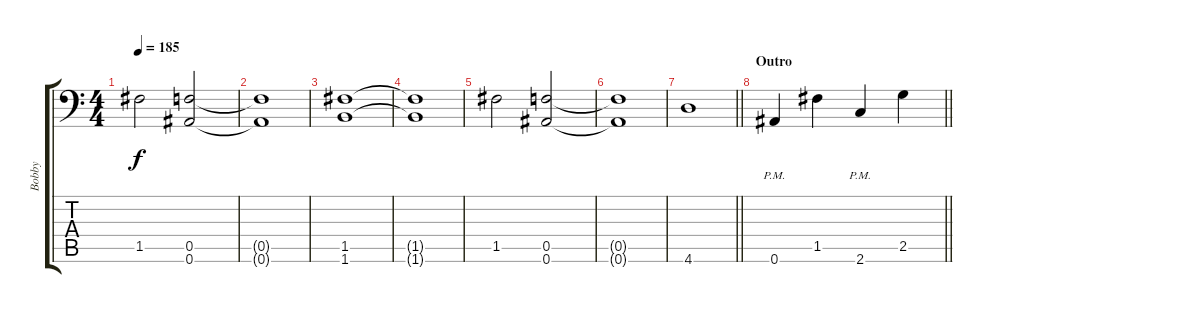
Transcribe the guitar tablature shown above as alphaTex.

\track ("Bobby" "Bobby") {instrument distortionguitar}
\staff {score tabs}
\tuning (C4 G3 Eb3 Bb2 F2 Bb1) {hide}
\ts (4 4)
\tempo 185
\clef f4
\ks c
1.5.2{dy f} (0.5 0.6).2 |
(0.5{t} 0.6{t}).1 |
(1.5 1.6).1 |
(1.5{t} 1.6{t}).1 |
1.5.2 (0.5 0.6).2 |
(0.5{t} 0.6{t}).1 |
\barLineRight lightlight
4.6.1 |
\section ("" "Outro")
\barLineRight lightlight
0.6{pm}.4 1.5.4 2.6{pm}.4 2.5.4
